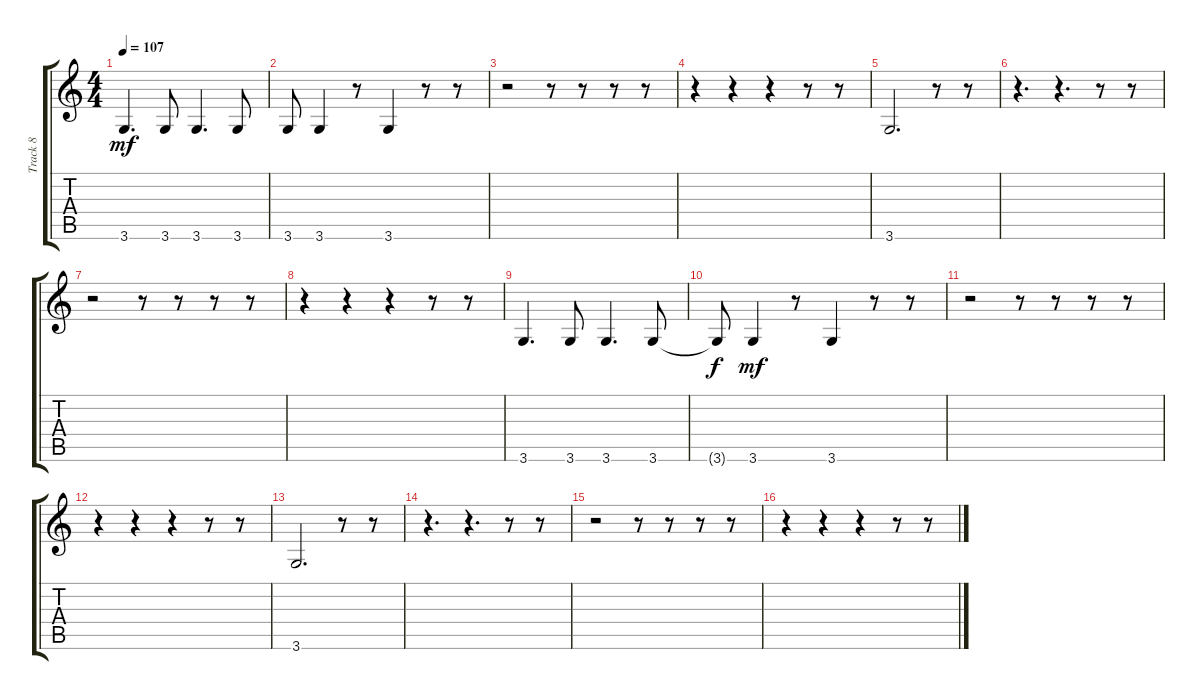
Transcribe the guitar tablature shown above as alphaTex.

\track ("Track 8" "Track 8") {instrument electricbassfinger}
\staff {score tabs}
\tuning (E4 B3 G3 D3 A2 E2) {hide}
\ts (4 4)
\tempo 107
\clef g2
\ks c
3.6.4{d dy mf} 3.6.8 3.6.4{d} 3.6.8 |
3.6.8 3.6.4 r.8 3.6.4 r.8 r.8 |
r.2 r.8 r.8 r.8 r.8 |
r.4 r.4 r.4 r.8 r.8 |
3.6.2{d} r.8 r.8 |
r.4{d} r.4{d} r.8 r.8 |
r.2 r.8 r.8 r.8 r.8 |
r.4 r.4 r.4 r.8 r.8 |
3.6.4{d} 3.6.8 3.6.4{d} 3.6.8 |
3.6{t}.8{dy f} 3.6.4{dy mf} r.8 3.6.4 r.8 r.8 |
r.2 r.8 r.8 r.8 r.8 |
r.4 r.4 r.4 r.8 r.8 |
3.6.2{d} r.8 r.8 |
r.4{d} r.4{d} r.8 r.8 |
r.2 r.8 r.8 r.8 r.8 |
r.4 r.4 r.4 r.8 r.8
